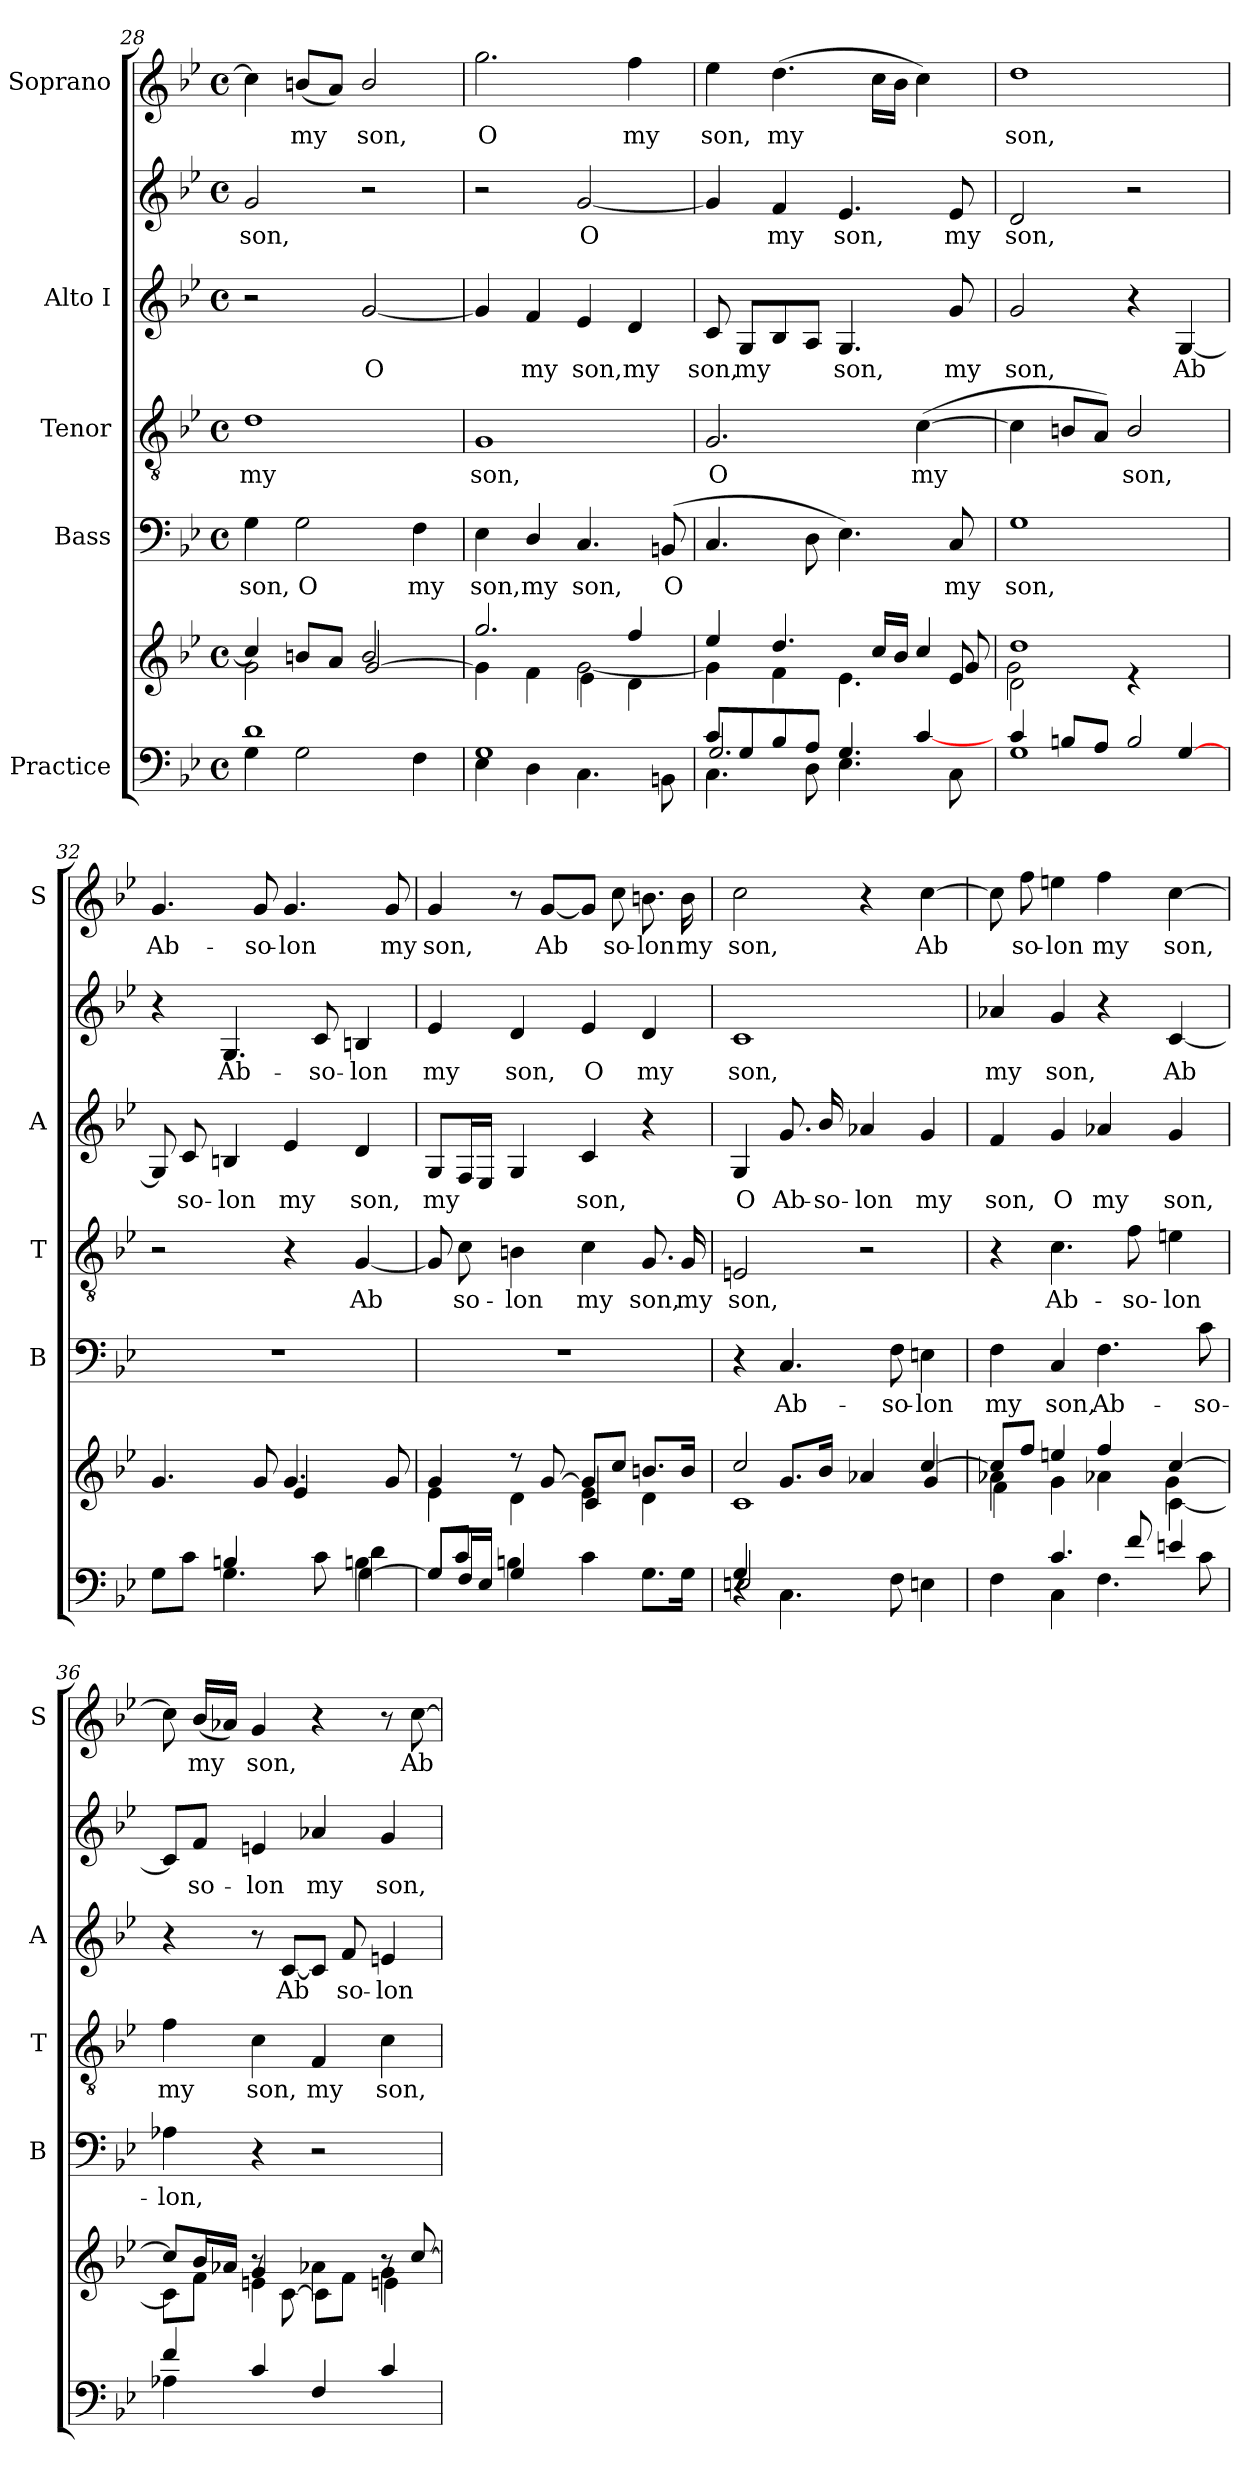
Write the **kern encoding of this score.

**kern	**kern	**kern	**text	**kern	**text	**kern	**text	**kern	**text	**kern	**text
*part5	*part5	*part4	*part4	*part3	*part3	*part2	*part2	*part2	*part2	*part1	*part1
*staff7	*staff6	*staff5	*staff5	*staff4	*staff4	*staff3	*staff3	*staff2	*staff2	*staff1	*staff1
*I"Practice	*	*I"Bass	*	*I"Tenor	*	*I"Alto I	*	*	*	*I"Soprano	*
*	*	*I'B	*	*I'T	*	*I'A	*	*	*	*I'S	*
*clefF4	*clefG2	*clefF4	*	*clefGv2	*	*clefG2	*	*clefG2	*	*clefG2	*
*k[b-e-]	*k[b-e-]	*k[b-e-]	*	*k[b-e-]	*	*k[b-e-]	*	*k[b-e-]	*	*k[b-e-]	*
*B-:	*B-:	*B-:	*	*B-:	*	*B-:	*	*B-:	*	*B-:	*
*M4/4	*M4/4	*M4/4	*	*M4/4	*	*M4/4	*	*M4/4	*	*M4/4	*
*met(c)	*met(c)	*met(c)	*	*met(c)	*	*met(c)	*	*met(c)	*	*met(c)	*
=28	=28	=28	=28	=28	=28	=28	=28	=28	=28	=28	=28
*^	*^	*	*	*	*	*	*	*	*	*	*
*	*	*	*^	*	*	*	*	*	*	*	*	*	*
!	!	!	!	!	!	!LO:LY:b	!	!LO:LY:b	!	!	!	!LO:LY:b	!	!
1d	4G\	4cc/]	2g\	2ryy	4G\	son,	1d	my	2r	.	2g/	son,	4cc\]	.
!	!	!	!	!	!	!LO:LY:b	!	!	!	!	!	!	!	!LO:LY:b
.	2G\	8bn/L	.	.	2G\	O	.	.	.	.	.	.	(<8bn/L	my
.	.	8a/J	.	.	.	.	.	.	.	.	.	.	8a/J)	.
!	!	!	!	!	!	!	!	!	!	!LO:LY:b	!	!	!	!LO:LY:b
.	.	2b/	2ryy	[2g/	.	.	.	.	[2g/	O	2r	.	2b/	son,
!	!	!	!	!	!	!LO:LY:b	!	!	!	!	!	!	!	!
.	4F\	.	.	.	4F\	my	.	.	.	.	.	.	.	.
!!LO:LB:g=z
=29	=29	=29	=29	=29	=29	=29	=29	=29	=29	=29	=29	=29	=29	=29
!	!	!	!	!	!	!LO:LY:b	!	!LO:LY:b	!	!	!	!	!	!LO:LY:b
1G	4E-\	2.gg/	2ryy	4g\]	4E-\	son,	1G	son,	4g/]	.	2r	.	2.gg\	O
!	!	!	!	!	!	!LO:LY:b	!	!	!	!LO:LY:b	!	!	!	!
.	4D\	.	.	4f\	4D/	my	.	.	4f/	my	.	.	.	.
!	!	!	!	!	!	!LO:LY:b	!	!	!	!LO:LY:b	!	!LO:LY:b	!	!
.	4.C\	.	[<2g\	4e-\	4.C/	son,	.	.	4e-/	son,	[2g/	O	.	.
!	!	!	!	!	!	!	!	!	!	!LO:LY:b	!	!	!	!LO:LY:b
.	.	4ff/	.	4d\	.	.	.	.	4d/	my	.	.	4ff\	my
!	!	!	!	!	!	!LO:LY:b	!	!	!	!	!	!	!	!
.	8BBn\	.	.	.	(<8BBn/	O	.	.	.	.	.	.	.	.
=30	=30	=30	=30	=30	=30	=30	=30	=30	=30	=30	=30	=30	=30	=30
*	*^	*	*	*	*	*	*	*	*	*	*	*	*	*
!	!	!	!	!	!	!	!	!	!LO:LY:b	!	!LO:LY:b	!	!	!	!LO:LY:b
8c/L	2.G/	4.C\	4ee-/	4g\]	2..ryy	4.C/	.	2.G/	O	8c/	son,	4g/]	.	4ee-\	son,
!	!	!	!	!	!	!	!	!	!	!	!LO:LY:b	!	!	!	!
8G/	.	.	.	.	.	.	.	.	.	8G/L	my	.	.	.	.
!	!	!	!	!	!	!	!	!	!	!	!	!	!LO:LY:b	!	!LO:LY:b
8B-/	.	.	4.dd/	4f\	.	.	.	.	.	8B-/	.	4f/	my	(>4.dd\	my
8A/J	.	8D\	.	.	.	8D\	.	.	.	8A/J	.	.	.	.	.
!	!	!	!	!	!	!	!	!	!	!	!LO:LY:b	!	!LO:LY:b	!	!
4.G/	.	4.E-\	.	4.e-\	.	4.E-\)	.	.	.	4.G/	son,	4.e-/	son,	.	.
.	.	.	16cc/LL	.	.	.	.	.	.	.	.	.	.	16cc\LL	.
.	.	.	16b-/JJ	.	.	.	.	.	.	.	.	.	.	16b-\JJ	.
!	!	!	!	!	!	!	!	!	!LO:LY:b	!	!	!	!	!	!
.	[>4c/	.	4cc/	.	.	.	.	(<[4c\	my	.	.	.	.	4cc\)	.
!	!	!	!	!	!	!	!LO:LY:b	!	!	!	!LO:LY:b	!	!LO:LY:b	!	!
8ryy	.	8C\	.	8e-/	8g/	8C/	my	.	.	8g/	my	8e-/	my	.	.
=31	=31	=31	=31	=31	=31	=31	=31	=31	=31	=31	=31	=31	=31	=31	=31
!	!	!	!	!	!	!	!LO:LY:b	!	!	!	!LO:LY:b	!	!LO:LY:b	!	!LO:LY:b
2.ryy	4c/	1G	1dd	2d\	2g\	1G	son,	4c\]	.	2g/	son,	2d/	son,	1dd	son,
.	8Bn/L	.	.	.	.	.	.	8Bn/L	.	.	.	.	.	.	.
.	8A/J	.	.	.	.	.	.	8A/J)	.	.	.	.	.	.	.
!	!	!	!	!	!	!	!	!	!LO:LY:b	!	!	!	!	!	!
.	2B/	.	.	2ryy	4r	.	.	2B/	son,	4r	.	2r	.	.	.
!	!	!	!	!	!	!	!	!	!	!	!LO:LY:b	!	!	!	!
[4G/	.	.	.	.	4ryy	.	.	.	.	[4G/	Ab­	.	.	.	.
=32	=32	=32	=32	=32	=32	=32	=32	=32	=32	=32	=32	=32	=32	=32	=32
*	*	*^	*	*	*	*	*	*	*	*	*	*	*	*	*
!	!	!	!	!	!	!	!	!	!	!	!	!	!	!	!	!LO:LY:b
4ryy	8G\L	2ryy	1ryy	4.g/	4ryy	2ryy	1r	.	2r	.	8G/]	.	4r	.	4.g/	Ab-
!	!	!	!	!	!	!	!	!	!	!	!	!LO:LY:b	!	!	!	!
.	8c\J	.	.	.	.	.	.	.	.	.	8c/	so-	.	.	.	.
!	!	!	!	!	!	!	!	!	!	!	!	!LO:LY:b	!	!LO:LY:b	!	!
4.G\	4Bn/	.	.	.	2.ryy	.	.	.	.	.	4Bn/	-lon	4.G/	Ab-	.	.
!	!	!	!	!	!	!	!	!	!	!	!	!	!	!	!	!LO:LY:b
.	.	.	.	8g/	.	.	.	.	.	.	.	.	.	.	8g/	-so-
!	!	!	!	!	!	!	!	!	!	!	!	!LO:LY:b	!	!	!	!LO:LY:b
.	4ryy	4ryy	.	4.g/	.	4e-/	.	.	4r	.	4e-/	my	.	.	4.g/	-lon
!	!	!	!	!	!	!	!	!	!	!	!	!	!	!LO:LY:b	!	!
8c\	.	.	.	.	.	.	.	.	.	.	.	.	8c/	-so-	.	.
!	!	!	!	!	!	!	!	!	!	!LO:LY:b	!	!LO:LY:b	!	!LO:LY:b	!	!
4Bn\	4d\	[<4G\	.	.	.	4ryy	.	.	[4G/	Ab­	4d/	son,	4Bn/	-lon	.	.
!	!	!	!	!	!	!	!	!	!	!	!	!	!	!	!	!LO:LY:b
.	.	.	.	8g/	.	.	.	.	.	.	.	.	.	.	8g/	my
*	*	*v	*v	*	*	*	*	*	*	*	*	*	*	*	*	*
=33	=33	=33	=33	=33	=33	=33	=33	=33	=33	=33	=33	=33	=33	=33	=33
!	!	!	!	!	!	!	!	!	!	!	!LO:LY:b	!	!LO:LY:b	!	!LO:LY:b
8G/L	8G/L]	1ryy	4g/	4e-\	2ryy	1r	.	8G/]	.	8G/L	my	4e-/	my	4g/	son,
!	!	!	!	!	!	!	!	!	!LO:LY:b	!	!	!	!	!	!
16F/L	8c/J	.	.	.	.	.	.	8c\	so-	16F/L	.	.	.	.	.
16E-/JJ	.	.	.	.	.	.	.	.	.	16E-/JJ	.	.	.	.	.
!	!	!	!	!	!	!	!	!	!LO:LY:b	!	!	!	!LO:LY:b	!	!
4G/	4Bn\	.	8r	4d\	.	.	.	4Bn\	-lon	4G/	.	4d/	son,	8r	.
!	!	!	!	!	!	!	!	!	!	!	!	!	!	!	!LO:LY:b
.	.	.	[>8g/	.	.	.	.	.	.	.	.	.	.	[8g/L	Ab­
!	!	!	!	!	!	!	!	!	!LO:LY:b	!	!LO:LY:b	!	!LO:LY:b	!	!
4ryy	4c\	.	8g/L]	4e-\	4c/	.	.	4c\	my	4c/	son,	4e-/	O	8g/J]	.
!	!	!	!	!	!	!	!	!	!	!	!	!	!	!	!LO:LY:b
.	.	.	8cc/J	.	.	.	.	.	.	.	.	.	.	8cc\	so-
!	!	!	!	!	!	!	!	!	!LO:LY:b	!	!	!	!LO:LY:b	!	!LO:LY:b
4ryy	8.G\L	.	8.bn/L	4d\	4ryy	.	.	8.G/	son,	4r	.	4d/	my	8.bn\	-lon
!	!	!	!	!	!	!	!	!	!LO:LY:b	!	!	!	!	!	!LO:LY:b
.	16G\Jk	.	16b/Jk	.	.	.	.	16G/	my	.	.	.	.	16b\	my
!!LO:PB:g=z
=34	=34	=34	=34	=34	=34	=34	=34	=34	=34	=34	=34	=34	=34	=34	=34
!	!	!	!	!	!	!	!	!	!LO:LY:b	!	!LO:LY:b	!	!LO:LY:b	!	!LO:LY:b
4G/	2En/	4r	2cc/	1c	4ryy	4r	.	2En/	son,	4G/	O	1c	son,	2cc\	son,
!	!	!	!	!	!	!	!LO:LY:b	!	!	!	!LO:LY:b	!	!	!	!
2.ryy	.	4.C\	.	.	8.g/L	4.C/	Ab-	.	.	8.g/	Ab-	.	.	.	.
!	!	!	!	!	!	!	!	!	!	!	!LO:LY:b	!	!	!	!
.	.	.	.	.	16b-/Jk	.	.	.	.	16b-/	-so-	.	.	.	.
!	!	!	!	!	!	!	!	!	!	!	!LO:LY:b	!	!	!	!
.	2ryy	.	4ryy	.	4a-X/	.	.	2r	.	4a-X/	-lon	.	.	4r	.
!	!	!	!	!	!	!	!LO:LY:b	!	!	!	!	!	!	!	!
.	.	8F\	.	.	.	8F\	-so-	.	.	.	.	.	.	.	.
!	!	!	!	!	!	!	!LO:LY:b	!	!	!	!LO:LY:b	!	!	!	!LO:LY:b
.	.	4En\	[>4cc/	.	4g/	4En\	-lon	.	.	4g/	my	.	.	[4cc\	Ab­
=35	=35	=35	=35	=35	=35	=35	=35	=35	=35	=35	=35	=35	=35	=35	=35
!	!	!	!	!	!	!	!LO:LY:b	!	!	!	!LO:LY:b	!	!LO:LY:b	!	!
*	*v	*v	*	*	*	*	*	*	*	*	*	*	*	*	*
4ryy	4F\	8cc/L]	4a-X\	4f\	4F\	my	4r	.	4f/	son,	4a-X/	my	8cc\]	.
!	!	!	!	!	!	!	!	!	!	!	!	!	!	!LO:LY:b
.	.	8ff/J	.	.	.	.	.	.	.	.	.	.	8ff\	so-
!	!	!	!	!	!	!LO:LY:b	!	!LO:LY:b	!	!LO:LY:b	!	!LO:LY:b	!	!LO:LY:b
4.c/	4C\	4een/	4g\	4g\	4C/	son,	4.c\	Ab-	4g/	O	4g/	son,	4een\	-lon
!	!	!	!	!	!	!LO:LY:b	!	!	!	!LO:LY:b	!	!	!	!LO:LY:b
.	4.F\	4ff/	4ryy	4a-X\	4.F\	Ab-	.	.	4a-X/	my	4r	.	4ff\	my
!	!	!	!	!	!	!	!	!LO:LY:b	!	!	!	!	!	!
8f/	.	.	.	.	.	.	8f\	-so-	.	.	.	.	.	.
!	!	!	!	!	!	!	!	!LO:LY:b	!	!LO:LY:b	!	!LO:LY:b	!	!LO:LY:b
4en/	.	[>4cc/	[<4c\	4g\	.	.	4en\	-lon	4g/	son,	[4c/	Ab­	[4cc\	son,
!	!	!	!	!	!	!LO:LY:b	!	!	!	!	!	!	!	!
.	8c\	.	.	.	8c\	-so-	.	.	.	.	.	.	.	.
=36	=36	=36	=36	=36	=36	=36	=36	=36	=36	=36	=36	=36	=36	=36
!	!	!	!	!	!	!LO:LY:b	!	!LO:LY:b	!	!	!	!	!	!
4f/	4A-X\	8cc/L]	8c\L]	4ryy	4A-X\	-lon,	4f\	my	4r	.	8c/L]	.	8cc\]	.
!	!	!	!	!	!	!	!	!	!	!	!	!LO:LY:b	!	!LO:LY:b
.	.	16b-/L	8f\J	.	.	.	.	.	.	.	8f/J	so-	(<16b-/LL	my
.	.	16a-X/JJ	.	.	.	.	.	.	.	.	.	.	16a-X/JJ)	.
!	!	!	!	!	!	!	!	!LO:LY:b	!	!	!	!LO:LY:b	!	!LO:LY:b
4c/	4ryy	4g/	4en\	8r	4r	.	4c\	son,	8r	.	4en/	-lon	4g/	son,
!	!	!	!	!	!	!	!	!	!	!LO:LY:b	!	!	!	!
.	.	.	.	[8c\	.	.	.	.	[8c/L	Ab­	.	.	.	.
!	!	!	!	!	!	!	!	!LO:LY:b	!	!	!	!LO:LY:b	!	!
4F/	2ryy	4ryy	4a-X\	8c\L]	2r	.	4F/	my	8c/J]	.	4a-X/	my	4r	.
!	!	!	!	!	!	!	!	!	!	!LO:LY:b	!	!	!	!
.	.	.	.	8f\J	.	.	.	.	8f/	so-	.	.	.	.
!	!	!	!	!	!	!	!	!LO:LY:b	!	!LO:LY:b	!	!LO:LY:b	!	!
4c/	.	8r	4g\	4en\	.	.	4c\	son,	4en/	-lon	4g/	son,	8r	.
!	!	!	!	!	!	!	!	!	!	!	!	!	!	!LO:LY:b
.	.	[>8cc/	.	.	.	.	.	.	.	.	.	.	[8cc\	Ab­
*v	*v	*	*	*	*	*	*	*	*	*	*	*	*	*
*	*v	*v	*v	*	*	*	*	*	*	*	*	*	*
=	=	=	=	=	=	=	=	=	=	=	=
*-	*-	*-	*-	*-	*-	*-	*-	*-	*-	*-	*-
